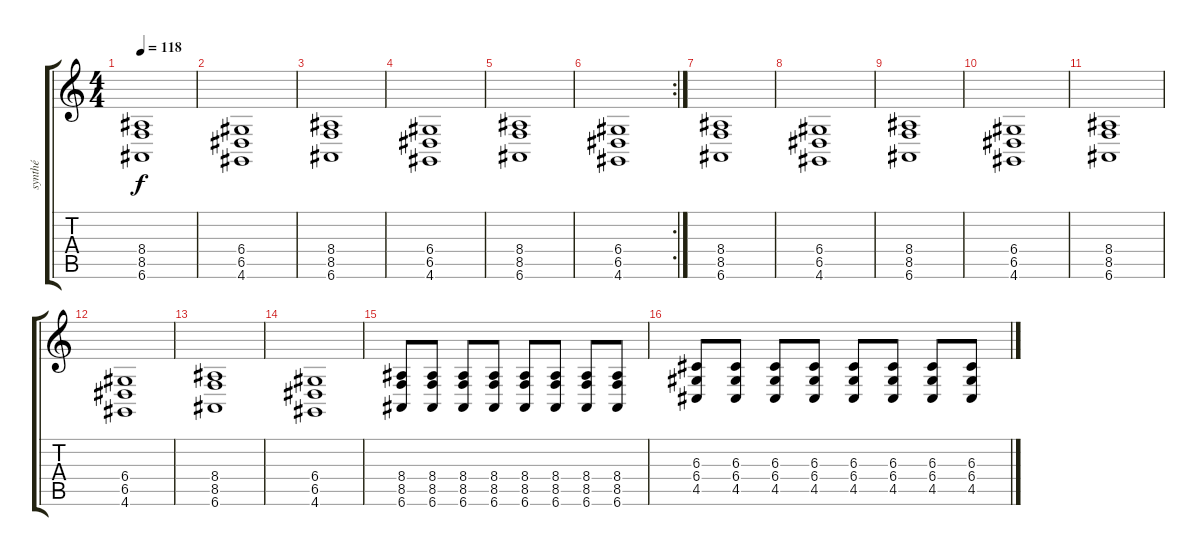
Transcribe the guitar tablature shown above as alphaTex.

\track ("synthé" "synthé") {instrument lead5charang}
\staff {score tabs}
\tuning (E4 B3 G3 D3 A2 E2) {hide}
\ts (4 4)
\tempo 118
\clef g2
\ks c
(8.4 8.5 6.6).1{dy f} |
(6.4 6.5 4.6).1 |
(8.4 8.5 6.6).1 |
(6.4 6.5 4.6).1 |
(8.4 8.5 6.6).1 |
\rc 2
(6.4 6.5 4.6).1 |
(8.4 8.5 6.6).1 |
(6.4 6.5 4.6).1 |
(8.4 8.5 6.6).1 |
(6.4 6.5 4.6).1 |
(8.4 8.5 6.6).1 |
(6.4 6.5 4.6).1 |
(8.4 8.5 6.6).1 |
(6.4 6.5 4.6).1 |
(8.4 8.5 6.6).8{instrument lead5charang} (8.4 8.5 6.6).8 (8.4 8.5 6.6).8 (8.4 8.5 6.6).8 (8.4 8.5 6.6).8 (8.4 8.5 6.6).8 (8.4 8.5 6.6).8 (8.4 8.5 6.6).8 |
(6.3 6.4 4.5).8 (6.3 6.4 4.5).8 (6.3 6.4 4.5).8 (6.3 6.4 4.5).8 (6.3 6.4 4.5).8 (6.3 6.4 4.5).8 (6.3 6.4 4.5).8 (6.3 6.4 4.5).8
